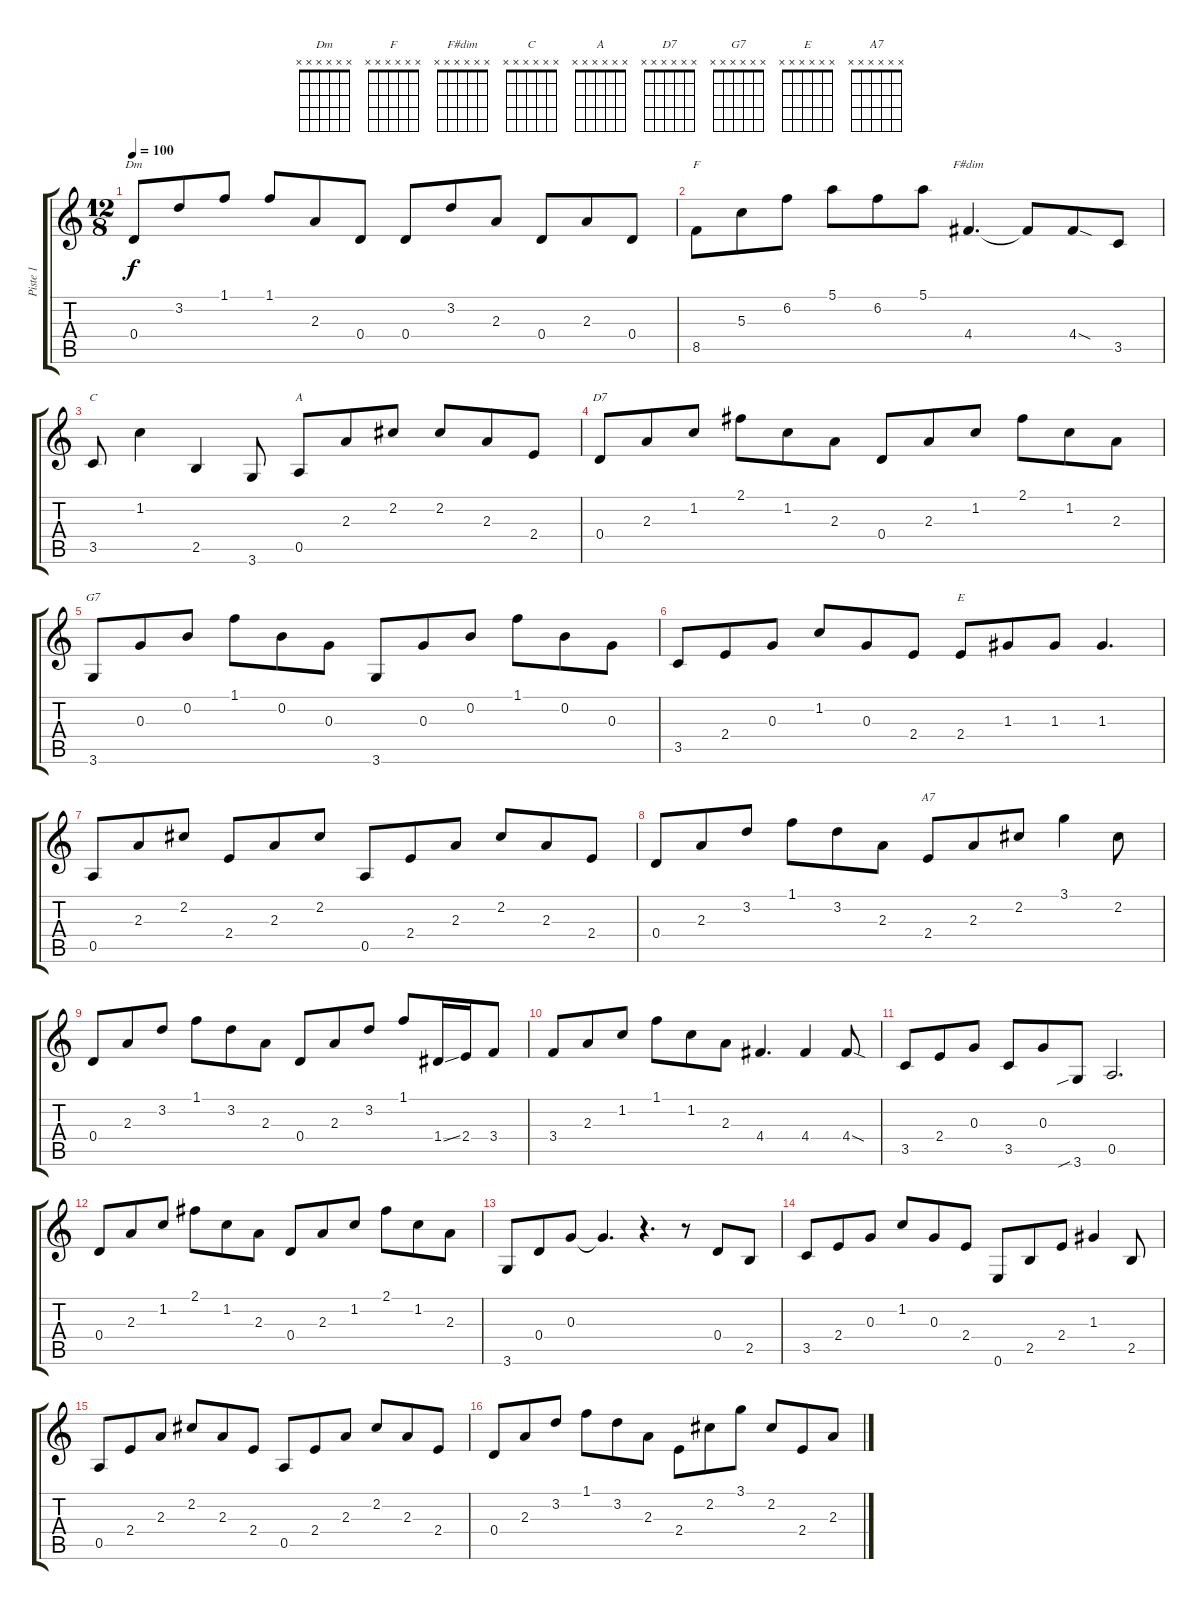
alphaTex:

\track ("Piste 1" "Piste 1") {instrument electricguitarclean}
\staff {score tabs}
\tuning (E4 B3 G3 D3 A2 E2) {hide}
\chord ("Dm" x x x x x x)
\chord ("F" x x x x x x)
\chord ("F#dim" x x x x x x)
\chord ("C" x x x x x x)
\chord ("A" x x x x x x)
\chord ("D7" x x x x x x)
\chord ("G7" x x x x x x)
\chord ("E" x x x x x x)
\chord ("A7" x x x x x x)
\ts (12 8)
\tempo 100
\clef g2
\ks c
0.4.8{ch "Dm" dy f} 3.2.8 1.1.8 1.1.8 2.3.8 0.4.8 0.4.8 3.2.8 2.3.8 0.4.8 2.3.8 0.4.8 |
8.5.8{ch "F"} 5.3.8 6.2.8 5.1.8 6.2.8 5.1.8 4.4.4{d ch "F#dim"} 4.4{t}.8 4.4{sod}.8 3.5.8 |
3.5.8{ch "C"} 1.2.4 2.5.4 3.6.8 0.5.8{ch "A"} 2.3.8 2.2.8 2.2.8 2.3.8 2.4.8 |
0.4.8{ch "D7"} 2.3.8 1.2.8 2.1.8 1.2.8 2.3.8 0.4.8 2.3.8 1.2.8 2.1.8 1.2.8 2.3.8 |
3.6.8{ch "G7"} 0.3.8 0.2.8 1.1.8 0.2.8 0.3.8 3.6.8 0.3.8 0.2.8 1.1.8 0.2.8 0.3.8 |
3.5.8 2.4.8 0.3.8 1.2.8 0.3.8 2.4.8 2.4.8{ch "E"} 1.3.8 1.3.8 1.3.4{d} |
0.5.8 2.3.8 2.2.8 2.4.8 2.3.8 2.2.8 0.5.8 2.4.8 2.3.8 2.2.8 2.3.8 2.4.8 |
0.4.8 2.3.8 3.2.8 1.1.8 3.2.8 2.3.8 2.4.8{ch "A7"} 2.3.8 2.2.8 3.1.4 2.2.8 |
0.4.8 2.3.8 3.2.8 1.1.8 3.2.8 2.3.8 0.4.8 2.3.8 3.2.8 1.1.8 1.4{ss}.16 2.4.16 3.4.8 |
3.4.8 2.3.8 1.2.8 1.1.8 1.2.8 2.3.8 4.4.4{d} 4.4.4 4.4{sod}.8 |
3.5.8 2.4.8 0.3.8 3.5.8 0.3.8 3.6{sib}.8 0.5.2{d} |
0.4.8 2.3.8 1.2.8 2.1.8 1.2.8 2.3.8 0.4.8 2.3.8 1.2.8 2.1.8 1.2.8 2.3.8 |
3.6.8 0.4.8 0.3.8 0.3{t}.4{d} r.4{d} r.8 0.4.8 2.5.8 |
3.5.8 2.4.8 0.3.8 1.2.8 0.3.8 2.4.8 0.6.8 2.5.8 2.4.8 1.3.4 2.5.8 |
0.5.8 2.4.8 2.3.8 2.2.8 2.3.8 2.4.8 0.5.8 2.4.8 2.3.8 2.2.8 2.3.8 2.4.8 |
0.4.8 2.3.8 3.2.8 1.1.8 3.2.8 2.3.8 2.4.8 2.2.8 3.1.8 2.2.8 2.4.8 2.3.8
